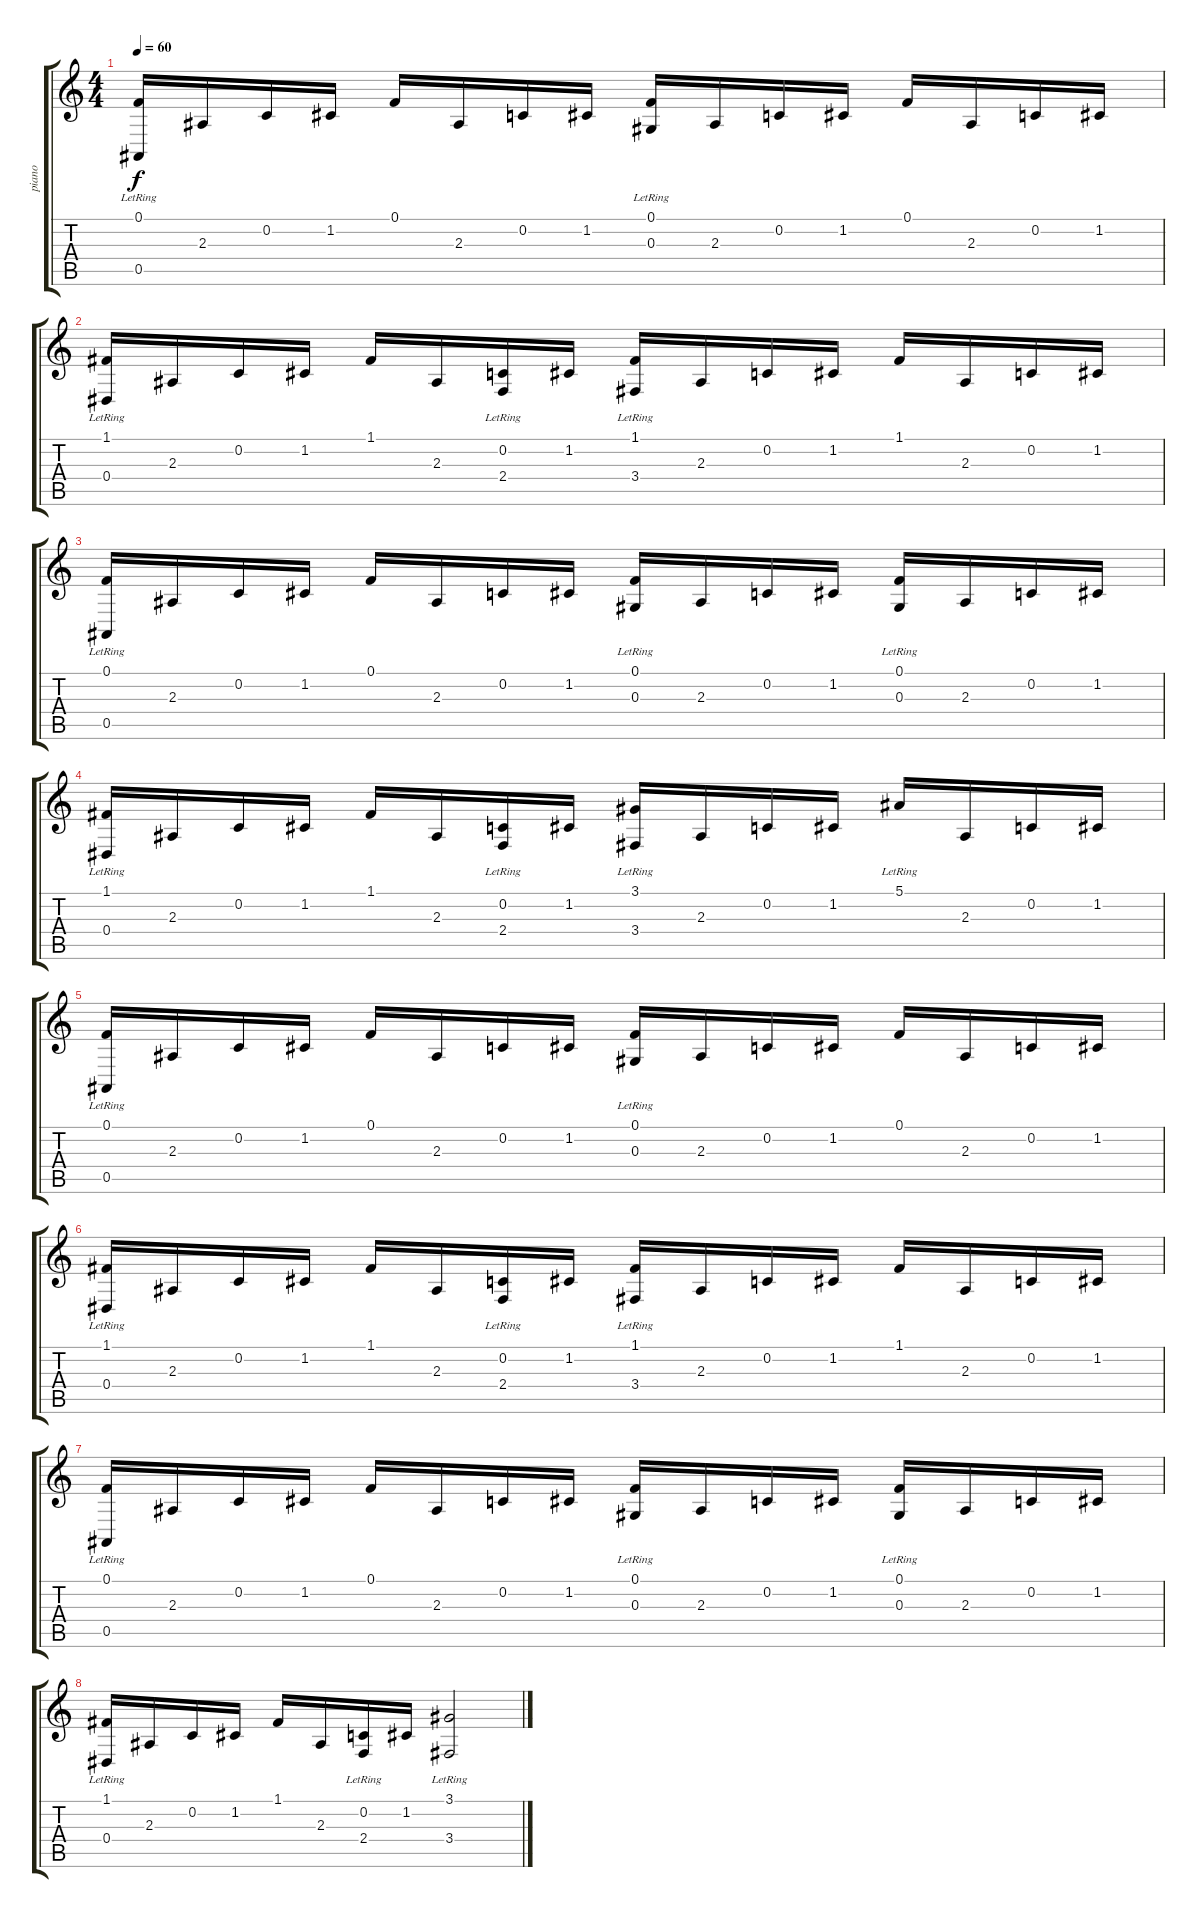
\track ("piano" "piano") {instrument acousticgrandpiano}
\staff {score tabs}
\tuning (F4 C4 Ab3 Eb3 Bb2 F2) {hide}
\ts (4 4)
\tempo 60
\clef g2
\ks c
(0.1 0.5{lr}).16{dy f} 2.3.16 0.2.16 1.2.16 0.1.16 2.3.16 0.2.16 1.2.16 (0.1 0.3{lr}).16 2.3.16 0.2.16 1.2.16 0.1.16 2.3.16 0.2.16 1.2.16 |
(1.1 0.4{lr}).16 2.3.16 0.2.16 1.2.16 1.1.16 2.3.16 (0.2 2.4{lr}).16 1.2.16 (1.1 3.4{lr}).16 2.3.16 0.2.16 1.2.16 1.1.16 2.3.16 0.2.16 1.2.16 |
(0.1 0.5{lr}).16 2.3.16 0.2.16 1.2.16 0.1.16 2.3.16 0.2.16 1.2.16 (0.1 0.3{lr}).16 2.3.16 0.2.16 1.2.16 (0.1 0.3{lr}).16 2.3.16 0.2.16 1.2.16 |
(1.1 0.4{lr}).16 2.3.16 0.2.16 1.2.16 1.1.16 2.3.16 (0.2 2.4{lr}).16 1.2.16 (3.1{lr} 3.4{lr}).16 2.3.16 0.2.16 1.2.16 5.1{lr}.16 2.3.16 0.2.16 1.2.16 |
(0.1 0.5{lr}).16 2.3.16 0.2.16 1.2.16 0.1.16 2.3.16 0.2.16 1.2.16 (0.1 0.3{lr}).16 2.3.16 0.2.16 1.2.16 0.1.16 2.3.16 0.2.16 1.2.16 |
(1.1 0.4{lr}).16 2.3.16 0.2.16 1.2.16 1.1.16 2.3.16 (0.2 2.4{lr}).16 1.2.16 (1.1 3.4{lr}).16 2.3.16 0.2.16 1.2.16 1.1.16 2.3.16 0.2.16 1.2.16 |
(0.1 0.5{lr}).16 2.3.16 0.2.16 1.2.16 0.1.16 2.3.16 0.2.16 1.2.16 (0.1 0.3{lr}).16 2.3.16 0.2.16 1.2.16 (0.1 0.3{lr}).16 2.3.16 0.2.16 1.2.16 |
(1.1 0.4{lr}).16 2.3.16 0.2.16 1.2.16 1.1.16 2.3.16 (0.2 2.4{lr}).16 1.2.16 (3.1{lr} 3.4{lr}).2
